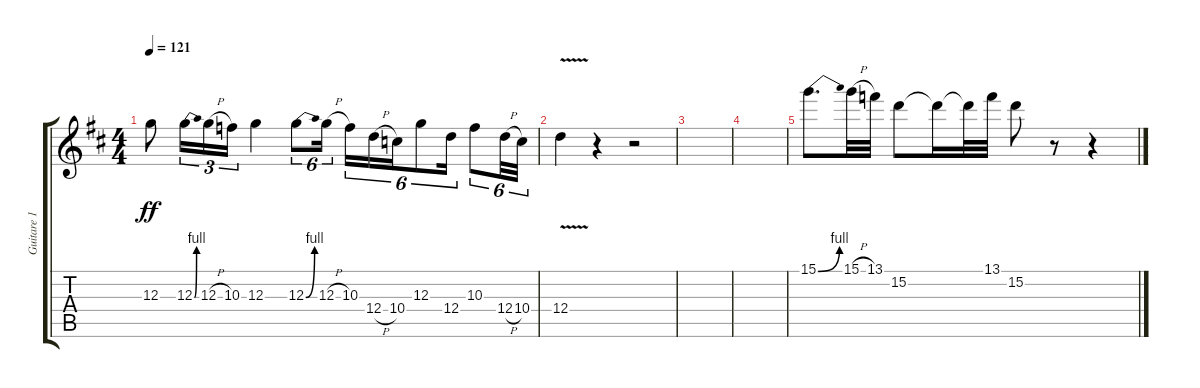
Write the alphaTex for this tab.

\track ("Guitare 1" "Guitare 1") {instrument distortionguitar}
\staff {score tabs}
\tuning (E4 B3 G3 D3 A2 E2) {hide}
\ts (4 4)
\tempo 121
\clef g2
\ks d
12.3{t}.8{dy ff} 12.3{be (bend 0 0 60 4)}.16{tu (3 2)} 12.3{h}.16{tu (3 2)} 10.3.16{tu (3 2)} 12.3.4 12.3{be (bend 0 0 60 4)}.8{tu (6 4)} 12.3{h}.16{tu (6 4) beam splitsecondary} 10.3.16{tu (6 4)} 12.4{h}.16{tu (6 4)} 10.4.16{tu (6 4)} 12.3.8{tu (6 4)} 12.4.16{tu (6 4)} 10.3.8{tu (6 4)} 12.4{h}.32{tu (6 4)} 10.4.32{tu (6 4)} |
12.4{v}.4 r.4 r.2 |
|
|
15.1{be (bend 0 0 60 4)}.8{d} 15.1{h}.32 13.1.32 15.2.8 15.2{t}.16 15.2{t}.32 13.1.32 15.2.8 r.8 r.4
